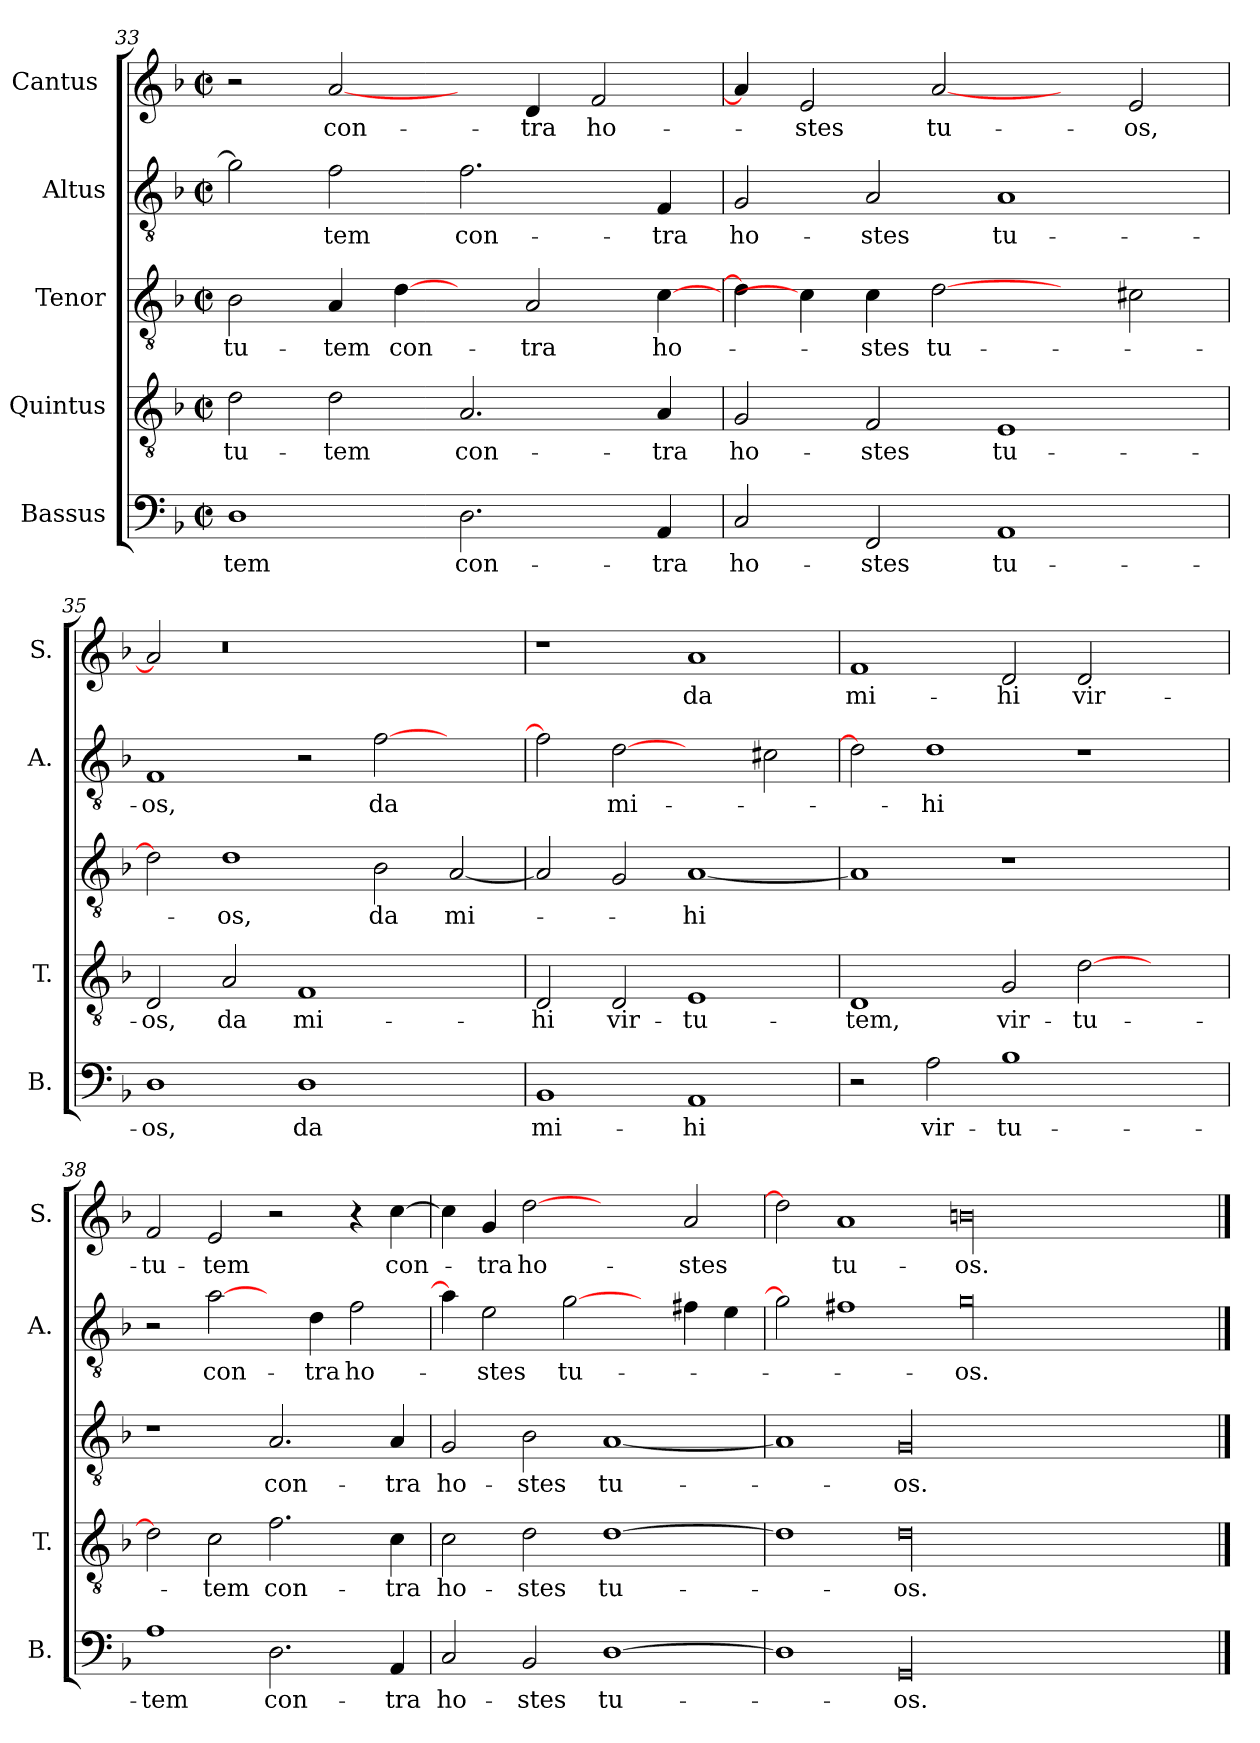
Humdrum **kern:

**kern	**text	**kern	**text	**kern	**text	**kern	**text	**kern	**text
*part5	*part5	*part4	*part4	*part3	*part3	*part2	*part2	*part1	*part1
*staff5	*staff5	*staff4	*staff4	*staff3	*staff3	*staff2	*staff2	*staff1	*staff1
*I"Bassus	*	*I"Quintus	*	*I"Tenor	*	*I"Altus	*	*I"Cantus 	*
*I'B.	*	*I'T.	*	*	*	*I'A.	*	*I'S.	*
*clefF4	*	*clefGv2	*	*clefGv2	*	*clefGv2	*	*clefG2	*
*k[b-]	*	*k[b-]	*	*k[b-]	*	*k[b-]	*	*k[b-]	*
*F:	*	*F:	*	*F:	*	*F:	*	*F:	*
*M2/2	*	*M2/2	*	*M2/2	*	*M2/2	*	*M2/2	*
*met(c|)	*	*met(c|)	*	*met(c|)	*	*met(c|)	*	*met(c|)	*
=33	=33	=33	=33	=33	=33	=33	=33	=33	=33
1D\	-tem	2d\	-tu-	2B-\	-tu-	2g\]	.	2r	.
.	.	2d\	-tem	4A/	-tem	2f\	-tem	[2a/	con-
.	.	.	.	[4d\	con-	.	.	.	.
2.D\	con-	2.A/	con-	4ryy	.	2.f\	con-	4ryy	.
.	.	.	.	2A/	-tra	.	.	4d/	-tra
.	.	.	.	.	.	.	.	2f/	ho-
4AA/	-tra	4A/	-tra	[4c\	ho-	4F/	-tra	.	.
=34	=34	=34	=34	=34	=34	=34	=34	=34	=34
2C/	ho-	2G/	ho-	4d\]	.	2G/	ho-	4a/]	.
.	.	.	.	4c\]	.	.	.	2e/	-stes
2FF/	-stes	2F/	-stes	4c\	-stes	2A/	-stes	.	.
.	.	.	.	[2d\	tu-	.	.	[2a/	tu-
1AA/	tu-	1E/	tu-	.	.	1A/	tu-	.	.
.	.	.	.	4ryy	.	.	.	4ryy	.
.	.	.	.	2c#X\	.	.	.	2e/	-os,
=35	=35	=35	=35	=35	=35	=35	=35	=35	=35
1D\	-os,	2D/	-os,	2d\]	.	1F/	-os,	2a/]	.
!	!	!	!	!	!	!	!	!LO:N:vis=0	!
.	.	2A/	da	1d\	-os,	.	.	1r	.
1D\	da	1F/	mi-	.	.	2r	.	.	.
.	.	.	.	2B-\	da	[2f\	da	1ryy	.
2ryy	.	2ryy	.	[2A/	mi-	2ryy	.	.	.
=36	=36	=36	=36	=36	=36	=36	=36	=36	=36
1BB-/	mi-	2D/	-hi	2A/]	.	2f\]	.	1r	.
.	.	2D/	vir-	2G/	.	[2d\	mi-	.	.
1AA/	-hi	1E/	-tu-	[1A/	-hi	2ryy	.	1a/	da
.	.	.	.	.	.	2c#X\	.	.	.
=37	=37	=37	=37	=37	=37	=37	=37	=37	=37
2r	.	1D/	-tem,	1A/]	.	2d\]	.	1f/	mi-
2A\	vir-	.	.	.	.	1d\	-hi	.	.
1B-\	-tu-	2G/	vir-	1r	.	.	.	2d/	-hi
.	.	[2d\	-tu-	.	.	1r	.	2d/	vir-
2ryy	.	2ryy	.	2ryy	.	.	.	2ryy	.
=38	=38	=38	=38	=38	=38	=38	=38	=38	=38
1A\	-tem	2d\]	.	1r	.	2r	.	2f/	-tu-
.	.	2c\	-tem	.	.	[2a\	con-	2e/	-tem
2.D\	con-	2.f\	con-	2.A/	con-	4ryy	.	2r	.
.	.	.	.	.	.	4d\	-tra	.	.
.	.	.	.	.	.	2f\	ho-	4r	.
4AA/	-tra	4c\	-tra	4A/	-tra	.	.	[4cc\	con-
=39	=39	=39	=39	=39	=39	=39	=39	=39	=39
2C/	ho-	2c\	ho-	2G/	ho-	4a\]	.	4cc\]	.
.	.	.	.	.	.	2e\	-stes	4g/	-tra
2BB-/	-stes	2d\	-stes	2B-\	-stes	.	.	[2dd\	ho-
.	.	.	.	.	.	[2g\	tu-	.	.
[1D\	tu-	[1d\	tu-	[1A/	tu-	.	.	2ryy	.
.	.	.	.	.	.	4ryy	.	.	.
.	.	.	.	.	.	4f#X\	.	2a/	-stes
.	.	.	.	.	.	4e\	.	.	.
=40	=40	=40	=40	=40	=40	=40	=40	=40	=40
1D\]	.	1d\]	.	1A/]	.	2g\]	.	2dd\]	.
.	.	.	.	.	.	1f#X\	.	1a/	tu-
00GG/	-os.	00d\	-os.	00G/	-os.	.	.	.	.
.	.	.	.	.	.	00g\	-os.	00bn\	-os.
2ryy	.	2ryy	.	2ryy	.	.	.	.	.
==	==	==	==	==	==	==	==	==	==
*-	*-	*-	*-	*-	*-	*-	*-	*-	*-
